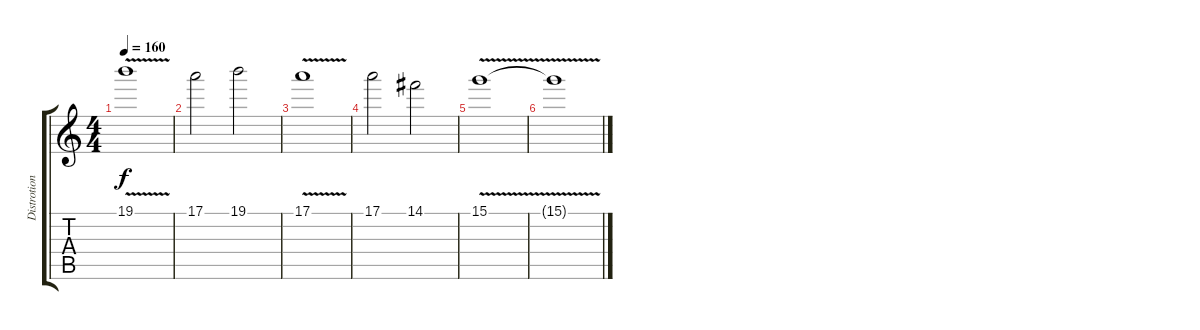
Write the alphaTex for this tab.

\track ("Distrotion Guitar 1" "Distrotion") {instrument distortionguitar}
\staff {score tabs}
\tuning (E4 B3 G3 D3 A2 E2) {hide}
\ts (4 4)
\tempo 160
\clef g2
\ks c
19.1{v}.1{dy f} |
17.1.2 19.1.2 |
17.1{v}.1 |
17.1.2 14.1.2 |
15.1{v}.1 |
15.1{t}.1
